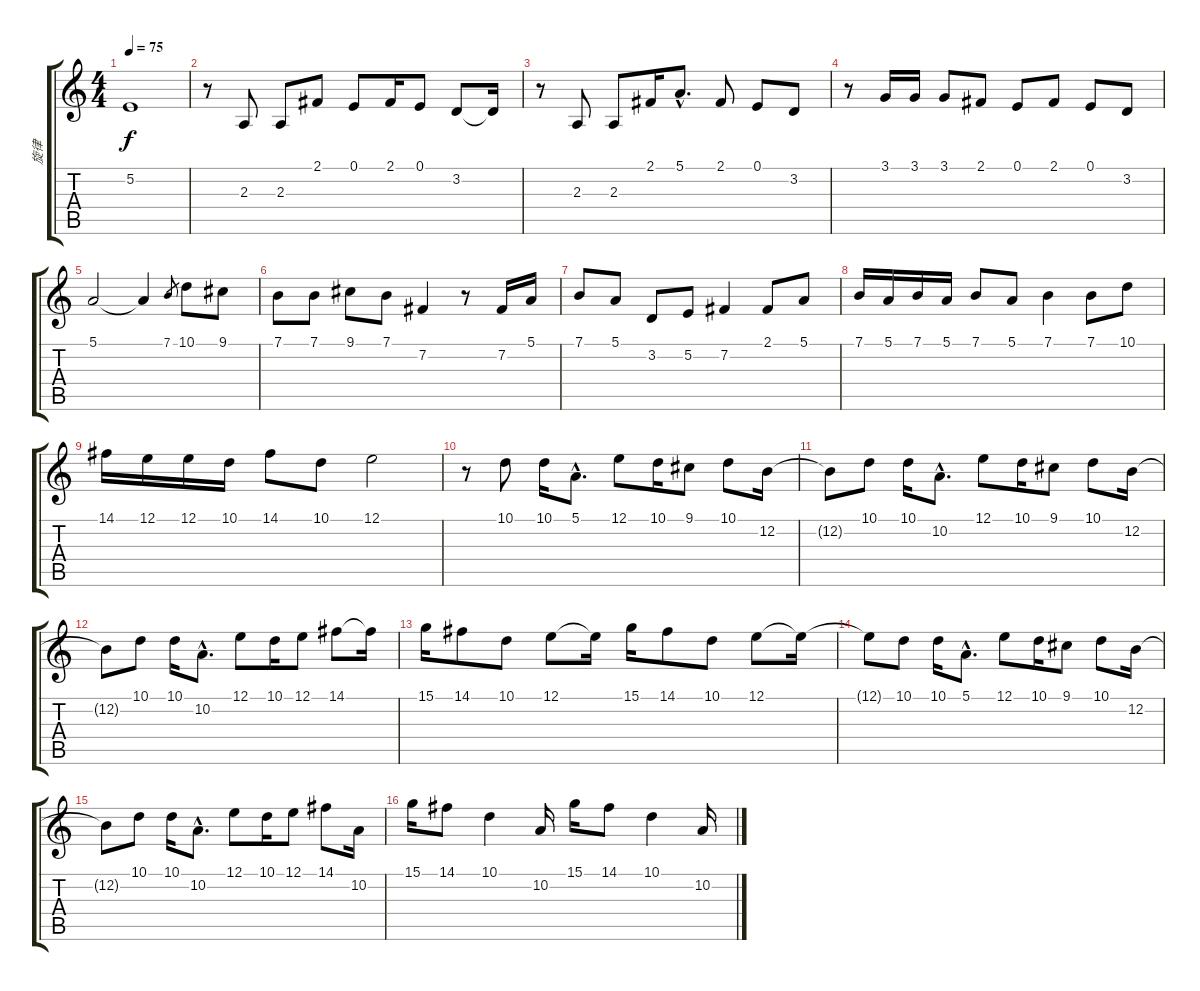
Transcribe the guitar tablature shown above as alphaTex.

\track ("旋律" "旋律") {instrument voiceoohs}
\staff {score tabs}
\tuning (E4 B3 G3 D3 A2 E2) {hide}
\ts (4 4)
\tempo 75
\clef g2
\ks c
5.2.1{dy f} |
r.8 2.3.8 2.3.8 2.1.8 0.1.8 2.1.16 0.1.8 3.2.8 3.2{t}.16 |
r.8 2.3.8 2.3.8 2.1.16 5.1{hac}.8{d} 2.1.8 0.1.8 3.2.8 |
r.8 3.1.16 3.1.16 3.1.8 2.1.8 0.1.8 2.1.8 0.1.8 3.2.8 |
5.1.2 5.1{t}.4 7.1.8{gr} 10.1.8 9.1.8 |
7.1.8 7.1.8 9.1.8 7.1.8 7.2.4 r.8 7.2.16 5.1.16 |
7.1.8 5.1.8 3.2.8 5.2.8 7.2.4 2.1.8 5.1.8 |
7.1.16 5.1.16 7.1.16 5.1.16 7.1.8 5.1.8 7.1.4 7.1.8 10.1.8 |
14.1.16 12.1.16 12.1.16 10.1.16 14.1.8 10.1.8 12.1.2 |
r.8 10.1.8 10.1.16 5.1{hac}.8{d} 12.1.8 10.1.16 9.1.8 10.1.8 12.2.16 |
12.2{t}.8 10.1.8 10.1.16 10.2{hac}.8{d} 12.1.8 10.1.16 9.1.8 10.1.8 12.2.16 |
12.2{t}.8 10.1.8 10.1.16 10.2{hac}.8{d} 12.1.8 10.1.16 12.1.8 14.1.8 14.1{t}.16 |
15.1.16 14.1.8 10.1.8 12.1.8 12.1{t}.16 15.1.16 14.1.8 10.1.8 12.1.8 12.1{t}.16 |
12.1{t}.8 10.1.8 10.1.16 5.1{hac}.8{d} 12.1.8 10.1.16 9.1.8 10.1.8 12.2.16 |
12.2{t}.8 10.1.8 10.1.16 10.2{hac}.8{d} 12.1.8 10.1.16 12.1.8 14.1.8 10.2.16 |
15.1.16 14.1.8 10.1.4 10.2.16 15.1.16 14.1.8 10.1.4 10.2.16
